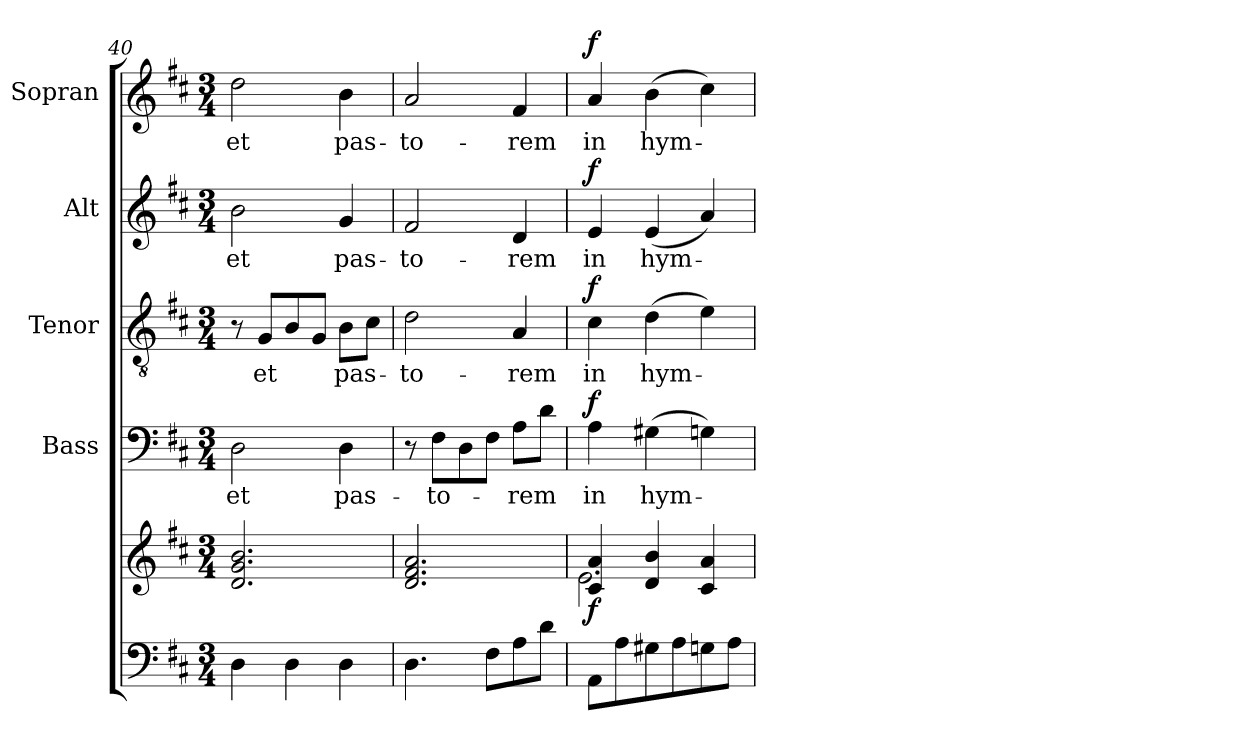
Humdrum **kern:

**kern	**kern	**dynam	**kern	**text	**dynam	**kern	**text	**dynam	**kern	**text	**dynam	**kern	**text	**dynam
*part5	*part5	*part5	*part4	*part4	*part4	*part3	*part3	*part3	*part2	*part2	*part2	*part1	*part1	*part1
*staff6	*staff5	*staff5/6	*staff4	*staff4	*staff4	*staff3	*staff3	*staff3	*staff2	*staff2	*staff2	*staff1	*staff1	*staff1
*	*	*	*I"Bass	*	*	*I"Tenor	*	*	*I"Alt	*	*	*I"Sopran	*	*
*	*	*	*I'B.	*	*	*I'T.	*	*	*I'A.	*	*	*I'S.	*	*
*clefF4	*clefG2	*	*clefF4	*	*	*clefGv2	*	*	*clefG2	*	*	*clefG2	*	*
*k[f#c#]	*k[f#c#]	*	*k[f#c#]	*	*	*k[f#c#]	*	*	*k[f#c#]	*	*	*k[f#c#]	*	*
*D:	*D:	*	*D:	*	*	*D:	*	*	*D:	*	*	*D:	*	*
*M3/4	*M3/4	*	*M3/4	*	*	*M3/4	*	*	*M3/4	*	*	*M3/4	*	*
=40	=40	=40	=40	=40	=40	=40	=40	=40	=40	=40	=40	=40	=40	=40
!	!	!	!	!LO:LY:b	!	!	!	!	!	!LO:LY:b	!	!	!LO:LY:b	!
4D\	2.d/ 2.g/ 2.b/	.	2D\	et	.	8r	.	.	2b\	et	.	2dd\	et	.
!	!	!	!	!	!	!	!LO:LY:b	!	!	!	!	!	!	!
.	.	.	.	.	.	8G/L	et	.	.	.	.	.	.	.
4D\	.	.	.	.	.	8B/	.	.	.	.	.	.	.	.
.	.	.	.	.	.	8G/J	.	.	.	.	.	.	.	.
!	!	!	!	!LO:LY:b	!	!	!LO:LY:b	!	!	!LO:LY:b	!	!	!LO:LY:b	!
4D\	.	.	4D\	pas-	.	8B\L	pas-	.	4g/	pas-	.	4b\	pas-	.
.	.	.	.	.	.	8c#\J	.	.	.	.	.	.	.	.
=41	=41	=41	=41	=41	=41	=41	=41	=41	=41	=41	=41	=41	=41	=41
!	!	!	!	!	!	!	!LO:LY:b	!	!	!LO:LY:b	!	!	!LO:LY:b	!
4.D\	2.d/ 2.f#/ 2.a/	.	8r	.	.	2d\	-to-	.	2f#/	-to-	.	2a/	-to-	.
!	!	!	!	!LO:LY:b	!	!	!	!	!	!	!	!	!	!
.	.	.	8F#\L	-to-	.	.	.	.	.	.	.	.	.	.
.	.	.	8D\	.	.	.	.	.	.	.	.	.	.	.
8F#\L	.	.	8F#\J	.	.	.	.	.	.	.	.	.	.	.
!	!	!	!	!LO:LY:b	!	!	!LO:LY:b	!	!	!LO:LY:b	!	!	!LO:LY:b	!
8A\	.	.	8A\L	-rem	.	4A/	-rem	.	4d/	-rem	.	4f#/	-rem	.
8d\J	.	.	8d\J	.	.	.	.	.	.	.	.	.	.	.
=42	=42	=42	=42	=42	=42	=42	=42	=42	=42	=42	=42	=42	=42	=42
*	*^	*	*	*	*	*	*	*	*	*	*	*	*	*
!	!	!	!LO:DY:b	!	!LO:LY:b	!LO:DY:a	!	!LO:LY:b	!LO:DY:a	!	!LO:LY:b	!LO:DY:a	!	!LO:LY:b	!LO:DY:a
8AA\L	4c#/ 4a/	2.e\	f	4A\	in	f	4c#\	in	f	4e/	in	f	4a/	in	f
8A\	.	.	.	.	.	.	.	.	.	.	.	.	.	.	.
!	!	!	!	!	!LO:LY:b	!	!	!LO:LY:b	!	!	!LO:LY:b	!	!	!LO:LY:b	!
8G#X\	4d/ 4b/	.	.	(>4G#X\	hym-	.	(>4d\	hym-	.	(<4e/	hym-	.	(>4b\	hym-	.
8A\	.	.	.	.	.	.	.	.	.	.	.	.	.	.	.
8Gn\	4c#/ 4a/	.	.	4Gn\)	.	.	4e\)	.	.	4a/)	.	.	4cc#\)	.	.
8A\J	.	.	.	.	.	.	.	.	.	.	.	.	.	.	.
*	*v	*v	*	*	*	*	*	*	*	*	*	*	*	*	*
=	=	=	=	=	=	=	=	=	=	=	=	=	=	=
*-	*-	*-	*-	*-	*-	*-	*-	*-	*-	*-	*-	*-	*-	*-
